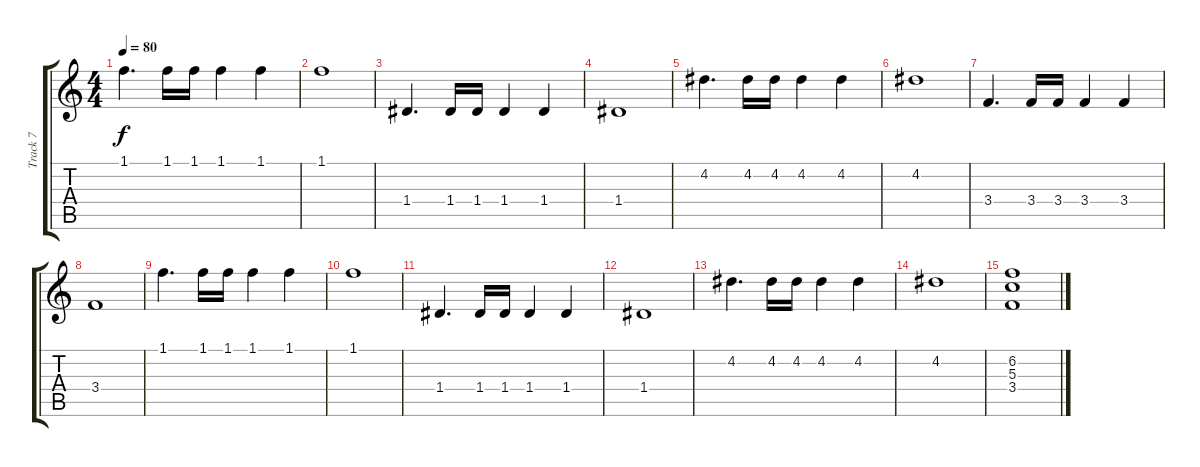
\track ("Track 7" "Track 7") {instrument acousticguitarsteel}
\staff {score tabs}
\tuning (E4 B3 G3 D3 A2 E2) {hide}
\ts (4 4)
\tempo 80
\clef g2
\ks c
1.1.4{d dy f} 1.1.16 1.1.16 1.1.4 1.1.4 |
1.1.1 |
1.4.4{d} 1.4.16 1.4.16 1.4.4 1.4.4 |
1.4.1 |
4.2.4{d} 4.2.16 4.2.16 4.2.4 4.2.4 |
4.2.1 |
3.4.4{d} 3.4.16 3.4.16 3.4.4 3.4.4 |
3.4.1 |
1.1.4{d} 1.1.16 1.1.16 1.1.4 1.1.4 |
1.1.1 |
1.4.4{d} 1.4.16 1.4.16 1.4.4 1.4.4 |
1.4.1 |
4.2.4{d} 4.2.16 4.2.16 4.2.4 4.2.4 |
4.2.1 |
(6.2 5.3 3.4).1
